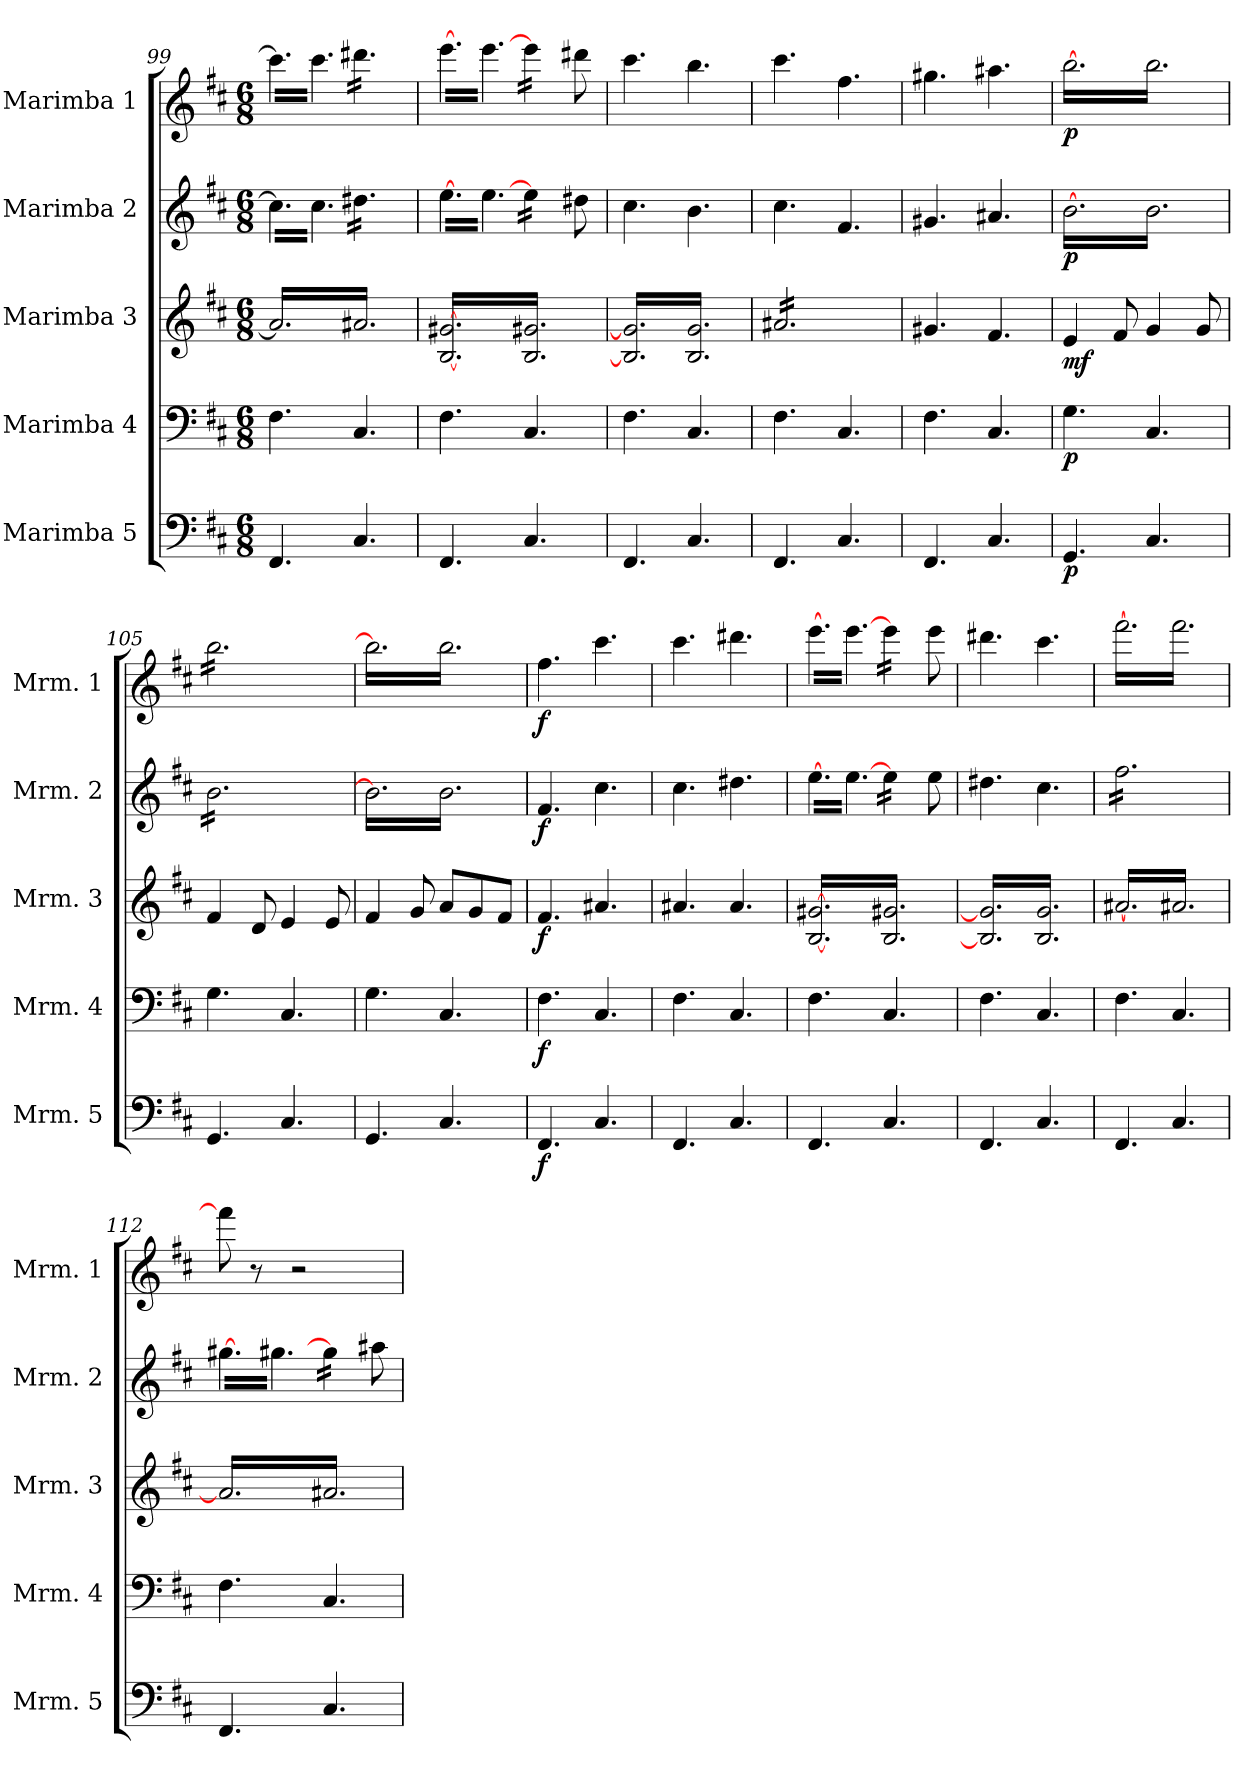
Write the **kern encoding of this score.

**kern	**dynam	**kern	**dynam	**kern	**dynam	**kern	**dynam	**kern	**dynam
*part5	*part5	*part4	*part4	*part3	*part3	*part2	*part2	*part1	*part1
*staff5	*staff5	*staff4	*staff4	*staff3	*staff3	*staff2	*staff2	*staff1	*staff1
*I"Marimba 5	*	*I"Marimba 4	*	*I"Marimba 3	*	*I"Marimba 2	*	*I"Marimba 1	*
*I'Mrm. 5	*	*I'Mrm. 4	*	*I'Mrm. 3	*	*I'Mrm. 2	*	*I'Mrm. 1	*
*clefF4	*	*clefF4	*	*clefG2	*	*clefG2	*	*clefG2	*
*k[f#c#]	*	*k[f#c#]	*	*k[f#c#]	*	*k[f#c#]	*	*k[f#c#]	*
*M6/8	*	*M6/8	*	*M6/8	*	*M6/8	*	*M6/8	*
=99	=99	=99	=99	=99	=99	=99	=99	=99	=99
*	*	*	*	*tremolo	*	*	*	*	*
*	*	*	*	*	*	*tremolo	*	*	*
*	*	*	*	*	*	*	*	*tremolo	*
4.FF#/	.	4.F#\	.	16a#/]LL	.	16cc#\]LL	.	16ccc#\]LL	.
.	.	.	.	16a#/	.	16cc#\	.	16ccc#\	.
.	.	.	.	16a#/	.	16cc#\	.	16ccc#\	.
.	.	.	.	16a#/	.	16cc#\	.	16ccc#\	.
.	.	.	.	16a#/	.	16cc#\	.	16ccc#\	.
.	.	.	.	16a#/	.	16cc#\JJ	.	16ccc#\JJ	.
4.C#/	.	4.C#/	.	16a#/	.	16dd#X\LL	.	16ddd#X\LL	.
.	.	.	.	16a#/	.	16dd#X\	.	16ddd#X\	.
.	.	.	.	16a#/	.	16dd#X\	.	16ddd#X\	.
.	.	.	.	16a#/	.	16dd#X\	.	16ddd#X\	.
.	.	.	.	16a#/	.	16dd#X\	.	16ddd#X\	.
.	.	.	.	16a#/JJ	.	16dd#X\JJ	.	16ddd#X\JJ	.
=100	=100	=100	=100	=100	=100	=100	=100	=100	=100
4.FF#/	.	4.F#\	.	[16B/ [16g#X/LL	.	[16ee\LL	.	[16eee\LL	.
.	.	.	.	16B/ 16g#X/	.	16ee\	.	16eee\	.
.	.	.	.	16B/ 16g#X/	.	16ee\	.	16eee\	.
.	.	.	.	16B/ 16g#X/	.	16ee\	.	16eee\	.
.	.	.	.	16B/ 16g#X/	.	16ee\	.	16eee\	.
.	.	.	.	16B/ 16g#X/	.	16ee\JJ	.	16eee\JJ	.
4.C#/	.	4.C#/	.	16B/ 16g#X/	.	16ee\]LL	.	16eee\]LL	.
.	.	.	.	16B/ 16g#X/	.	16ee\	.	16eee\	.
.	.	.	.	16B/ 16g#X/	.	16ee\	.	16eee\	.
.	.	.	.	16B/ 16g#X/	.	16ee\JJ	.	16eee\JJ	.
*	*	*	*	*	*	*	*	*Xtremolo	*
*	*	*	*	*	*	*Xtremolo	*	*	*
.	.	.	.	16B/ 16g#X/	.	8dd#X\	.	8ddd#X\	.
.	.	.	.	16B/ 16g#X/JJ	.	.	.	.	.
=101	=101	=101	=101	=101	=101	=101	=101	=101	=101
4.FF#/	.	4.F#\	.	16B/] 16g#/]LL	.	4.cc#\	.	4.ccc#\	.
.	.	.	.	16B/ 16g#/	.	.	.	.	.
.	.	.	.	16B/ 16g#/	.	.	.	.	.
.	.	.	.	16B/ 16g#/	.	.	.	.	.
.	.	.	.	16B/ 16g#/	.	.	.	.	.
.	.	.	.	16B/ 16g#/	.	.	.	.	.
4.C#/	.	4.C#/	.	16B/ 16g#/	.	4.b\	.	4.bb\	.
.	.	.	.	16B/ 16g#/	.	.	.	.	.
.	.	.	.	16B/ 16g#/	.	.	.	.	.
.	.	.	.	16B/ 16g#/	.	.	.	.	.
.	.	.	.	16B/ 16g#/	.	.	.	.	.
.	.	.	.	16B/ 16g#/JJ	.	.	.	.	.
=102	=102	=102	=102	=102	=102	=102	=102	=102	=102
4.FF#/	.	4.F#\	.	16a#X/LL	.	4.cc#\	.	4.ccc#\	.
.	.	.	.	16a#X/	.	.	.	.	.
.	.	.	.	16a#X/	.	.	.	.	.
.	.	.	.	16a#X/	.	.	.	.	.
.	.	.	.	16a#X/	.	.	.	.	.
.	.	.	.	16a#X/	.	.	.	.	.
4.C#/	.	4.C#/	.	16a#X/	.	4.f#/	.	4.ff#\	.
.	.	.	.	16a#X/	.	.	.	.	.
.	.	.	.	16a#X/	.	.	.	.	.
.	.	.	.	16a#X/	.	.	.	.	.
.	.	.	.	16a#X/	.	.	.	.	.
.	.	.	.	16a#X/JJ	.	.	.	.	.
*	*	*	*	*Xtremolo	*	*	*	*	*
=103	=103	=103	=103	=103	=103	=103	=103	=103	=103
4.FF#/	.	4.F#\	.	4.g#X/	.	4.g#X/	.	4.gg#X\	.
4.C#/	.	4.C#/	.	4.f#/	.	4.a#X/	.	4.aa#X\	.
=104	=104	=104	=104	=104	=104	=104	=104	=104	=104
!	!LO:DY:b	!	!LO:DY:b	!	!LO:DY:b	!	!LO:DY:b	!	!LO:DY:b
*	*	*	*	*	*	*tremolo	*	*	*
*	*	*	*	*	*	*	*	*tremolo	*
4.GG/	p	4.G\	p	4e/	mf	[16b\LL	p	[16bb\LL	p
.	.	.	.	.	.	16b\	.	16bb\	.
.	.	.	.	.	.	16b\	.	16bb\	.
.	.	.	.	.	.	16b\	.	16bb\	.
.	.	.	.	8f#/	.	16b\	.	16bb\	.
.	.	.	.	.	.	16b\	.	16bb\	.
4.C#/	.	4.C#/	.	4g/	.	16b\	.	16bb\	.
.	.	.	.	.	.	16b\	.	16bb\	.
.	.	.	.	.	.	16b\	.	16bb\	.
.	.	.	.	.	.	16b\	.	16bb\	.
.	.	.	.	8g/	.	16b\	.	16bb\	.
.	.	.	.	.	.	16b\JJ	.	16bb\JJ	.
=105	=105	=105	=105	=105	=105	=105	=105	=105	=105
4.GG/	.	4.G\	.	4f#/	.	16b\LL	.	16bb\LL	.
.	.	.	.	.	.	16b\	.	16bb\	.
.	.	.	.	.	.	16b\	.	16bb\	.
.	.	.	.	.	.	16b\	.	16bb\	.
.	.	.	.	8d/	.	16b\	.	16bb\	.
.	.	.	.	.	.	16b\	.	16bb\	.
4.C#/	.	4.C#/	.	4e/	.	16b\	.	16bb\	.
.	.	.	.	.	.	16b\	.	16bb\	.
.	.	.	.	.	.	16b\	.	16bb\	.
.	.	.	.	.	.	16b\	.	16bb\	.
.	.	.	.	8e/	.	16b\	.	16bb\	.
.	.	.	.	.	.	16b\JJ	.	16bb\JJ	.
!!LO:PB:g=z
=106	=106	=106	=106	=106	=106	=106	=106	=106	=106
4.GG/	.	4.G\	.	4f#/	.	16b\]LL	.	16bb\]LL	.
.	.	.	.	.	.	16b\	.	16bb\	.
.	.	.	.	.	.	16b\	.	16bb\	.
.	.	.	.	.	.	16b\	.	16bb\	.
.	.	.	.	8g/	.	16b\	.	16bb\	.
.	.	.	.	.	.	16b\	.	16bb\	.
4.C#/	.	4.C#/	.	8a/L	.	16b\	.	16bb\	.
.	.	.	.	.	.	16b\	.	16bb\	.
.	.	.	.	8g/	.	16b\	.	16bb\	.
.	.	.	.	.	.	16b\	.	16bb\	.
.	.	.	.	8f#/J	.	16b\	.	16bb\	.
.	.	.	.	.	.	16b\JJ	.	16bb\JJ	.
*	*	*	*	*	*	*	*	*Xtremolo	*
*	*	*	*	*	*	*Xtremolo	*	*	*
=107	=107	=107	=107	=107	=107	=107	=107	=107	=107
!	!LO:DY:b	!	!LO:DY:b	!	!LO:DY:b	!	!LO:DY:b	!	!LO:DY:b
4.FF#/	f	4.F#\	f	4.f#/	f	4.f#/	f	4.ff#\	f
4.C#/	.	4.C#/	.	4.a#X/	.	4.cc#\	.	4.ccc#\	.
=108	=108	=108	=108	=108	=108	=108	=108	=108	=108
4.FF#/	.	4.F#\	.	4.a#X/	.	4.cc#\	.	4.ccc#\	.
4.C#/	.	4.C#/	.	4.a#/	.	4.dd#X\	.	4.ddd#X\	.
=109	=109	=109	=109	=109	=109	=109	=109	=109	=109
*	*	*	*	*tremolo	*	*	*	*	*
*	*	*	*	*	*	*tremolo	*	*	*
*	*	*	*	*	*	*	*	*tremolo	*
4.FF#/	.	4.F#\	.	[16B/ [16g#X/LL	.	[16ee\LL	.	[16eee\LL	.
.	.	.	.	16B/ 16g#X/	.	16ee\	.	16eee\	.
.	.	.	.	16B/ 16g#X/	.	16ee\	.	16eee\	.
.	.	.	.	16B/ 16g#X/	.	16ee\	.	16eee\	.
.	.	.	.	16B/ 16g#X/	.	16ee\	.	16eee\	.
.	.	.	.	16B/ 16g#X/	.	16ee\JJ	.	16eee\JJ	.
4.C#/	.	4.C#/	.	16B/ 16g#X/	.	16ee\]LL	.	16eee\]LL	.
.	.	.	.	16B/ 16g#X/	.	16ee\	.	16eee\	.
.	.	.	.	16B/ 16g#X/	.	16ee\	.	16eee\	.
.	.	.	.	16B/ 16g#X/	.	16ee\JJ	.	16eee\JJ	.
*	*	*	*	*	*	*	*	*Xtremolo	*
*	*	*	*	*	*	*Xtremolo	*	*	*
.	.	.	.	16B/ 16g#X/	.	8ee\	.	8eee\	.
.	.	.	.	16B/ 16g#X/JJ	.	.	.	.	.
=110	=110	=110	=110	=110	=110	=110	=110	=110	=110
4.FF#/	.	4.F#\	.	16B/] 16g#/]LL	.	4.dd#X\	.	4.ddd#X\	.
.	.	.	.	16B/ 16g#/	.	.	.	.	.
.	.	.	.	16B/ 16g#/	.	.	.	.	.
.	.	.	.	16B/ 16g#/	.	.	.	.	.
.	.	.	.	16B/ 16g#/	.	.	.	.	.
.	.	.	.	16B/ 16g#/	.	.	.	.	.
4.C#/	.	4.C#/	.	16B/ 16g#/	.	4.cc#\	.	4.ccc#\	.
.	.	.	.	16B/ 16g#/	.	.	.	.	.
.	.	.	.	16B/ 16g#/	.	.	.	.	.
.	.	.	.	16B/ 16g#/	.	.	.	.	.
.	.	.	.	16B/ 16g#/	.	.	.	.	.
.	.	.	.	16B/ 16g#/JJ	.	.	.	.	.
=111	=111	=111	=111	=111	=111	=111	=111	=111	=111
*	*	*	*	*	*	*tremolo	*	*	*
*	*	*	*	*	*	*	*	*tremolo	*
4.FF#/	.	4.F#\	.	[16a#X/LL	.	16ff#\LL	.	[16fff#\LL	.
.	.	.	.	16a#X/	.	16ff#\	.	16fff#\	.
.	.	.	.	16a#X/	.	16ff#\	.	16fff#\	.
.	.	.	.	16a#X/	.	16ff#\	.	16fff#\	.
.	.	.	.	16a#X/	.	16ff#\	.	16fff#\	.
.	.	.	.	16a#X/	.	16ff#\	.	16fff#\	.
4.C#/	.	4.C#/	.	16a#X/	.	16ff#\	.	16fff#\	.
.	.	.	.	16a#X/	.	16ff#\	.	16fff#\	.
.	.	.	.	16a#X/	.	16ff#\	.	16fff#\	.
.	.	.	.	16a#X/	.	16ff#\	.	16fff#\	.
.	.	.	.	16a#X/	.	16ff#\	.	16fff#\	.
.	.	.	.	16a#X/JJ	.	16ff#\JJ	.	16fff#\JJ	.
*	*	*	*	*	*	*	*	*Xtremolo	*
=112	=112	=112	=112	=112	=112	=112	=112	=112	=112
4.FF#/	.	4.F#\	.	16a#/]LL	.	[16gg#X\LL	.	8fff#\]	.
.	.	.	.	16a#/	.	16gg#X\	.	.	.
.	.	.	.	16a#/	.	16gg#X\	.	8r	.
.	.	.	.	16a#/	.	16gg#X\	.	.	.
.	.	.	.	16a#/	.	16gg#X\	.	2r	.
.	.	.	.	16a#/	.	16gg#X\JJ	.	.	.
4.C#/	.	4.C#/	.	16a#/	.	16gg#\]LL	.	.	.
.	.	.	.	16a#/	.	16gg#\	.	.	.
.	.	.	.	16a#/	.	16gg#\	.	.	.
.	.	.	.	16a#/	.	16gg#\JJ	.	.	.
*	*	*	*	*	*	*Xtremolo	*	*	*
.	.	.	.	16a#/	.	8aa#X\	.	.	.
.	.	.	.	16a#/JJ	.	.	.	.	.
*	*	*	*	*Xtremolo	*	*	*	*	*
=	=	=	=	=	=	=	=	=	=
*-	*-	*-	*-	*-	*-	*-	*-	*-	*-
